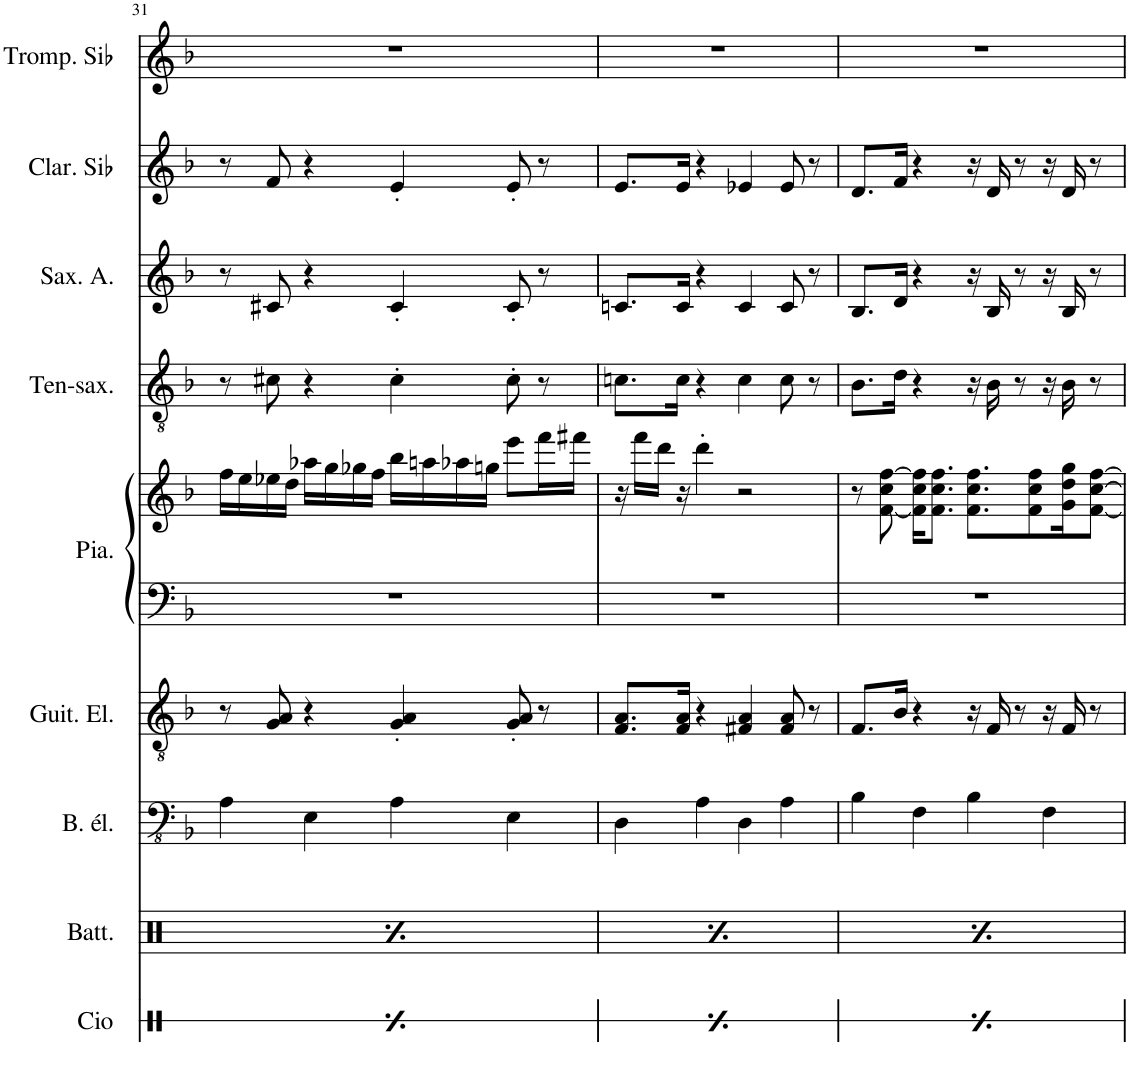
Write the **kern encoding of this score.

**kern	**kern	**kern	**kern	**kern	**kern	**kern	**kern	**kern	**kern	**kern
*part10	*part9	*part8	*part7	*part6	*part5	*part5	*part4	*part3	*part2	*part1
*staff11	*staff10	*staff9	*staff8	*staff7	*staff6	*staff5	*staff4	*staff3	*staff2	*staff1
*I"Congas	*I"Batterie	*I"Trombon	*I"Basse électrique	*I"Guitare électrique	*I"Piano	*	*I"Tenorsaxofon	*I"Saxophone Alto	*I"Clarinette en Sib	*I"Trompette en Sib
*	*I'Batt.	*I'Tbn.	*I'B. él.	*I'Guit. El.	*I'Pia.	*	*I'Ten-sax.	*I'Sax. A.	*I'Clar. Sib	*I'Tromp. Sib
!!LO:PB:g=z
*clefX	*clefX	*clefF4	*clefFv4	*clefGv2	*clefF4	*clefG2	*clefGv2	*clefG2	*clefG2	*clefG2
*	*	*	*	*	*	*	*Trd8c14	*Trd5c9	*Trd1c2	*Trd1c2
*k[]	*k[]	*k[b-]	*k[b-]	*k[b-]	*k[b-]	*k[b-]	*k[b-]	*k[b-]	*k[b-]	*k[b-]
*M4/4	*M4/4	*M4/4	*M4/4	*M4/4	*M4/4	*M4/4	*M4/4	*M4/4	*M4/4	*M4/4
=31	=31	=31	=31	=31	=31	=31	=31	=31	=31	=31
*	*^	*	*	*	*	*	*	*	*	*
16Rd/LL	16Rgg/LL	4Rf\	4A	4AA\	8r	1r	16ff\LL	8r	8r	8r	1r
16Re/	16Rgg/	.	.	.	.	.	16ee\	.	.	.	.
16Rf/	16Rff/	.	.	.	8G/ 8A/	.	16ee-X\	8c#X\	8c#X/	8f/	.
16Rd/JJ	16Rgg/JJ	.	.	.	.	.	16dd\JJ	.	.	.	.
16Re/LL	16Rgg/LL	4Rf\	4E	4EE\	4r	.	16aa-X\LL	4r	4r	4r	.
16Rd/	16Rgg/	.	.	.	.	.	16gg\	.	.	.	.
16Rf/	16Rff/	.	.	.	.	.	16gg-X\	.	.	.	.
16Re/JJ	16Rgg/JJ	.	.	.	.	.	16ff\JJ	.	.	.	.
16Rd/LL	16Rgg/LL	4Rf\	4A	4AA\	4G/' 4A/'	.	16bb-\LL	4c#'\	4c#'/	4e'/	.
16Rd/	16Rgg/	.	.	.	.	.	16aan\	.	.	.	.
16Rf/	16Rff/	.	.	.	.	.	16aa-X\	.	.	.	.
16Rd/JJ	16Rgg/JJ	.	.	.	.	.	16ggn\JJ	.	.	.	.
16Re/LL	16Rgg/LL	4Rf\	4E	4EE\	8G/' 8A/'	.	8eee\L	8c#'\	8c#'/	8e'/	.
16Rd/	16Rgg/	.	.	.	.	.	.	.	.	.	.
16Rf/	16Rff/	.	.	.	8r	.	16fff\L	8r	8r	8r	.
16Rd/JJ	16Rgg/JJ	.	.	.	.	.	16fff#X\JJ	.	.	.	.
=32	=32	=32	=32	=32	=32	=32	=32	=32	=32	=32	=32
16Rd/LL	16Rgg/LL	4Rf\	4D	4DD\	8.F/ 8.A/L	1r	16r	8.cn\L	8.cn/L	8.e/L	1r
16Re/	16Rgg/	.	.	.	.	.	16fff\LL	.	.	.	.
16Rf/	16Rff/	.	.	.	.	.	16ddd\JJ	.	.	.	.
16Rd/JJ	16Rgg/JJ	.	.	.	16F/ 16A/Jk	.	16r	16c\Jk	16c/Jk	16e/Jk	.
16Re/LL	16Rgg/LL	4Rf\	4A	4AA\	4r	.	4ddd'\	4r	4r	4r	.
16Rd/	16Rgg/	.	.	.	.	.	.	.	.	.	.
16Rf/	16Rff/	.	.	.	.	.	.	.	.	.	.
16Re/JJ	16Rgg/JJ	.	.	.	.	.	.	.	.	.	.
16Rd/LL	16Rgg/LL	4Rf\	4D	4DD\	4F#X/ 4A/	.	2r	4c\	4c/	4e-X/	.
16Rd/	16Rgg/	.	.	.	.	.	.	.	.	.	.
16Rf/	16Rff/	.	.	.	.	.	.	.	.	.	.
16Rd/JJ	16Rgg/JJ	.	.	.	.	.	.	.	.	.	.
16Re/LL	16Rgg/LL	4Rf\	4A	4AA\	8F#/ 8A/	.	.	8c\	8c/	8e-/	.
16Rd/	16Rgg/	.	.	.	.	.	.	.	.	.	.
16Rf/	16Rff/	.	.	.	8r	.	.	8r	8r	8r	.
16Rd/JJ	16Rgg/JJ	.	.	.	.	.	.	.	.	.	.
=33	=33	=33	=33	=33	=33	=33	=33	=33	=33	=33	=33
16Rd/LL	16Rgg/LL	4Rf\	4B-	4BB-\	8.F/L	1r	8r	8.B-\L	8.B-/L	8.d/L	1r
16Re/	16Rgg/	.	.	.	.	.	.	.	.	.	.
16Rf/	16Rff/	.	.	.	.	.	[8f\ 8cc\ [8ff\	.	.	.	.
16Rd/JJ	16Rgg/JJ	.	.	.	16B-/Jk	.	.	16d\Jk	16d/Jk	16f/Jk	.
16Re/LL	16Rgg/LL	4Rf\	4F	4FF\	4r	.	16f\] 16cc\ 16ff\]KL	4r	4r	4r	.
16Rd/	16Rgg/	.	.	.	.	.	8.f\ 8.cc\ 8.ff\J	.	.	.	.
16Rf/	16Rff/	.	.	.	.	.	.	.	.	.	.
16Re/JJ	16Rgg/JJ	.	.	.	.	.	.	.	.	.	.
16Rd/LL	16Rgg/LL	4Rf\	4B-	4BB-\	16r	.	8.f\ 8.cc\ 8.ff\L	16r	16r	16r	.
16Rd/	16Rgg/	.	.	.	16F/	.	.	16B-\	16B-/	16d/	.
16Rf/	16Rff/	.	.	.	8r	.	.	8r	8r	8r	.
16Rd/JJ	16Rgg/JJ	.	.	.	.	.	8f\ 8cc\ 8ff\	.	.	.	.
16Re/LL	16Rgg/LL	4Rf\	4F	4FF\	16r	.	.	16r	16r	16r	.
16Rd/	16Rgg/	.	.	.	16F/	.	16g\ 16dd\ 16gg\K	16B-\	16B-/	16d/	.
16Rf/	16Rff/	.	.	.	8r	.	[8f\ [8cc\ [8ff\J	8r	8r	8r	.
16Rd/JJ	16Rgg/JJ	.	.	.	.	.	.	.	.	.	.
*	*v	*v	*	*	*	*	*	*	*	*	*
=	=	=	=	=	=	=	=	=	=	=
*-	*-	*-	*-	*-	*-	*-	*-	*-	*-	*-
